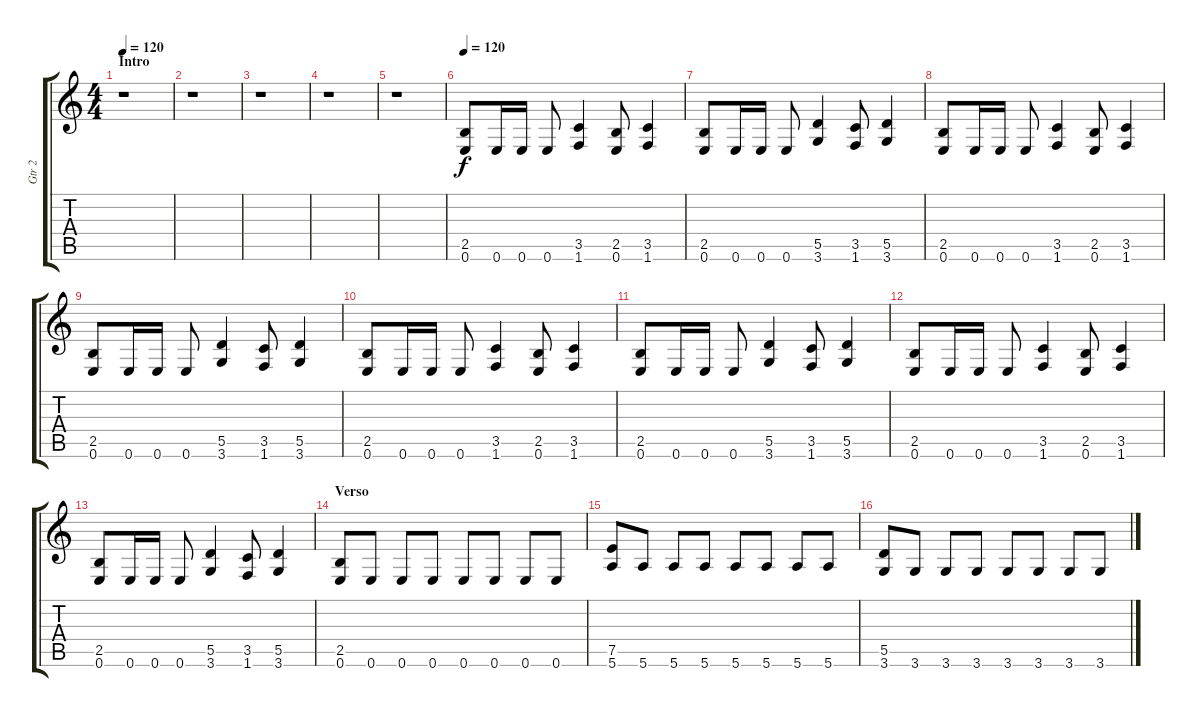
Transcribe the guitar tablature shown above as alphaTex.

\track ("Gtr 2" "Gtr 2") {instrument overdrivenguitar}
\staff {score tabs}
\tuning (E4 B3 G3 D3 A2 E2) {hide}
\ts (4 4)
\section ("" "Intro")
\tempo 120
\tempo 100
\tempo 120
\clef g2
\ks c
r.1{dy f instrument overdrivenguitar} |
r.1 |
r.1 |
r.1 |
r.1 |
\tempo 120
(2.5 0.6).8 0.6.16 0.6.16 0.6.8 (3.5 1.6).4 (2.5 0.6).8 (3.5 1.6).4 |
(2.5 0.6).8 0.6.16 0.6.16 0.6.8 (5.5 3.6).4 (3.5 1.6).8 (5.5 3.6).4 |
(2.5 0.6).8 0.6.16 0.6.16 0.6.8 (3.5 1.6).4 (2.5 0.6).8 (3.5 1.6).4 |
(2.5 0.6).8 0.6.16 0.6.16 0.6.8 (5.5 3.6).4 (3.5 1.6).8 (5.5 3.6).4 |
(2.5 0.6).8 0.6.16 0.6.16 0.6.8 (3.5 1.6).4 (2.5 0.6).8 (3.5 1.6).4 |
(2.5 0.6).8 0.6.16 0.6.16 0.6.8 (5.5 3.6).4 (3.5 1.6).8 (5.5 3.6).4 |
(2.5 0.6).8 0.6.16 0.6.16 0.6.8 (3.5 1.6).4 (2.5 0.6).8 (3.5 1.6).4 |
(2.5 0.6).8 0.6.16 0.6.16 0.6.8 (5.5 3.6).4 (3.5 1.6).8 (5.5 3.6).4 |
\section ("" "Verso")
(2.5 0.6).8 0.6.8 0.6.8 0.6.8 0.6.8 0.6.8 0.6.8 0.6.8 |
(7.5 5.6).8 5.6.8 5.6.8 5.6.8 5.6.8 5.6.8 5.6.8 5.6.8 |
(5.5 3.6).8 3.6.8 3.6.8 3.6.8 3.6.8 3.6.8 3.6.8 3.6.8
